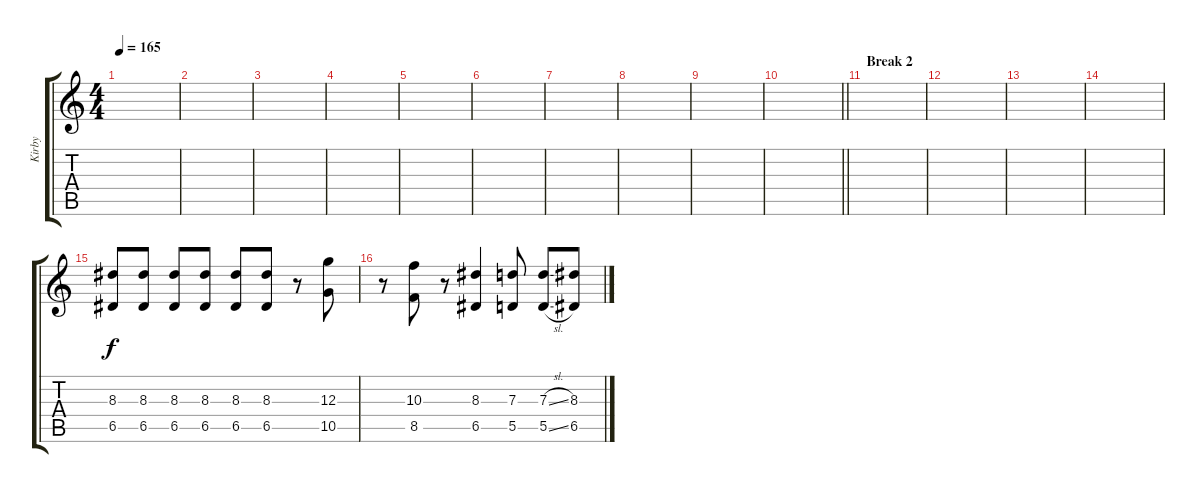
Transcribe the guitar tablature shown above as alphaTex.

\track ("Kirby" "Kirby") {instrument overdrivenguitar}
\staff {score tabs}
\tuning (E4 B3 G3 D3 A2 E2) {hide}
\ts (4 4)
\tempo 165
\clef g2
\ks c
|
|
|
|
|
|
|
|
|
\barLineRight lightlight
|
\section ("" "Break 2")
|
|
|
|
(8.3 6.5).8 (8.3 6.5).8 (8.3 6.5).8 (8.3 6.5).8 (8.3 6.5).8 (8.3 6.5).8 r.8 (12.3 10.5).8 |
r.8 (10.3 8.5).8 r.8 (8.3 6.5).4 (7.3 5.5).8 (7.3{sl} 5.5{sl}).8 (8.3 6.5).8
